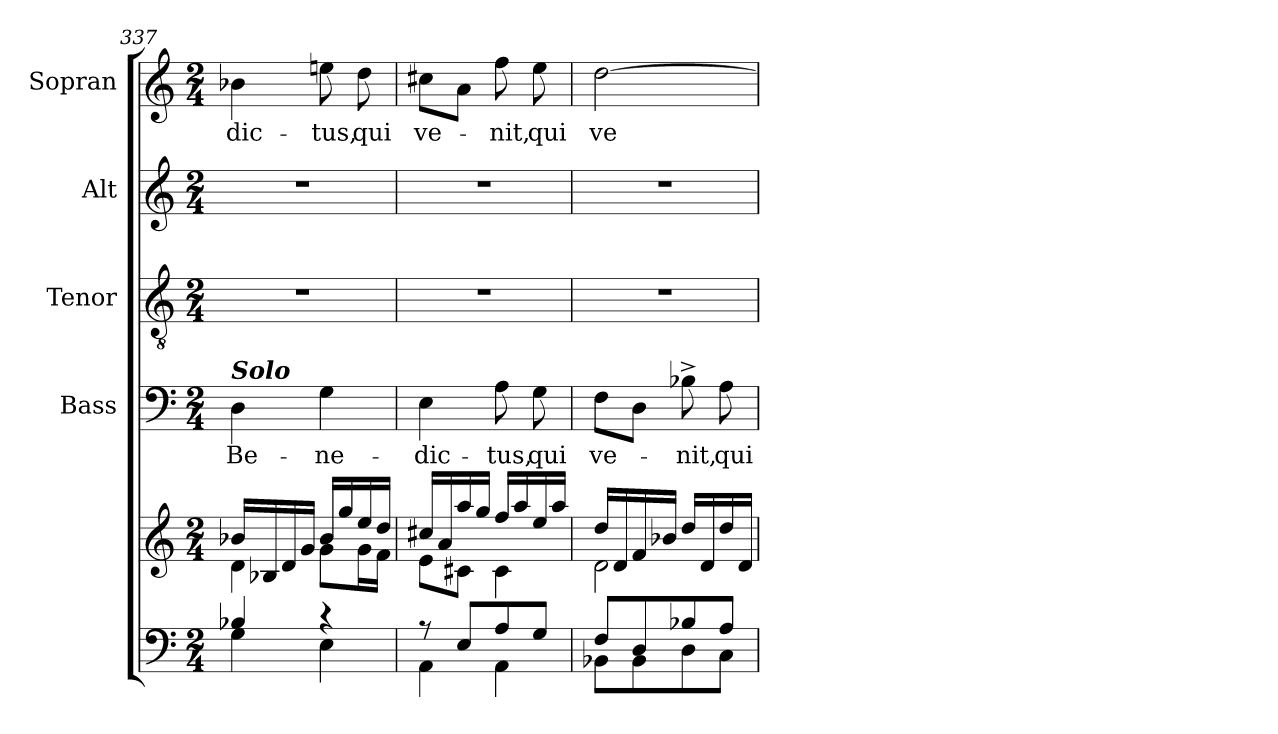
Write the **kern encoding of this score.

**kern	**kern	**kern	**text	**kern	**kern	**kern	**text
*part5	*part5	*part4	*part4	*part3	*part2	*part1	*part1
*staff6	*staff5	*staff4	*staff4	*staff3	*staff2	*staff1	*staff1
*	*	*I"Bass	*	*I"Tenor	*I"Alt	*I"Sopran	*
*	*	*I'B.	*	*I'T.	*I'A.	*I'S.	*
!!LO:LB:g=z
*clefF4	*clefG2	*clefF4	*	*clefGv2	*clefG2	*clefG2	*
*k[]	*k[]	*k[]	*	*k[]	*k[]	*k[]	*
*C:	*C:	*C:	*	*C:	*C:	*C:	*
*M2/4	*M2/4	*M2/4	*	*M2/4	*M2/4	*M2/4	*
=337	=337	=337	=337	=337	=337	=337	=337
*^	*^	*	*	*	*	*	*
!	!	!	!	!LO:TX:a:Bi:t=Solo	!	!	!	!	!
!	!	!	!	!	!LO:LY:b	!	!	!	!LO:LY:b
4B-X/	4G\	16b-X/LL	4d\	4D\	Be-	2r	2r	4b-X\	-dic-
.	.	16B-X/	.	.	.	.	.	.	.
.	.	16d/	.	.	.	.	.	.	.
.	.	16g/JJ	.	.	.	.	.	.	.
!	!	!	!	!	!LO:LY:b	!	!	!	!LO:LY:b
4rc	4E\	16b-/LL	8g\L	4G\	-ne-	.	.	8een\	-tus,
.	.	16gg/	.	.	.	.	.	.	.
!	!	!	!	!	!	!	!	!	!LO:LY:b
.	.	16ee/	16g\L	.	.	.	.	8dd\	qui
.	.	16dd/JJ	16f\JJ	.	.	.	.	.	.
=338	=338	=338	=338	=338	=338	=338	=338	=338	=338
!	!	!	!	!	!LO:LY:b	!	!	!	!LO:LY:b
8rG	4AA\	16cc#X/LL	8e\L	4E\	-dic-	2r	2r	8cc#X\L	ve-
.	.	16a/	.	.	.	.	.	.	.
8E/L	.	16aa/	8c#X\J	.	.	.	.	8a\J	.
.	.	16gg/JJ	.	.	.	.	.	.	.
!	!	!	!	!	!LO:LY:b	!	!	!	!LO:LY:b
8A/	4AA\	16ff/LL	4c#\	8A\	-tus,	.	.	8ff\	-nit,
.	.	16aa/	.	.	.	.	.	.	.
!	!	!	!	!	!LO:LY:b	!	!	!	!LO:LY:b
8G/J	.	16ee/	.	8G\	qui	.	.	8ee\	qui
.	.	16aa/JJ	.	.	.	.	.	.	.
=339	=339	=339	=339	=339	=339	=339	=339	=339	=339
!	!	!	!	!	!LO:LY:b	!	!	!	!LO:LY:b
8F/L	8BB-X\L	16dd/LL	2d\	8F\L	ve-	2r	2r	[2dd\	ve-
.	.	16d/	.	.	.	.	.	.	.
8D/	8BB-\	16f/	.	8D\J	.	.	.	.	.
.	.	16b-X/JJ	.	.	.	.	.	.	.
!	!	!	!	!	!LO:LY:b	!	!	!	!
8B-X/	8D\	16dd/LL	.	8B-X^>\	-nit,	.	.	.	.
.	.	16d/	.	.	.	.	.	.	.
!	!	!	!	!	!LO:LY:b	!	!	!	!
8A/J	8C\J	16dd/	.	8A\	qui	.	.	.	.
.	.	16d/JJ	.	.	.	.	.	.	.
*v	*v	*	*	*	*	*	*	*	*
*	*v	*v	*	*	*	*	*	*
=	=	=	=	=	=	=	=
*-	*-	*-	*-	*-	*-	*-	*-
